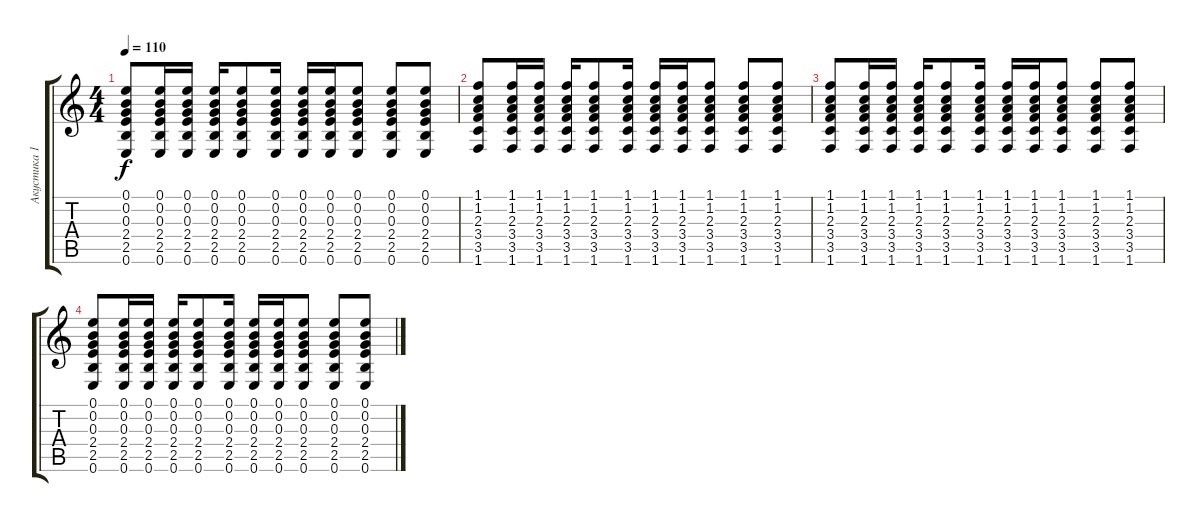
\track ("Акустика 1" "Акустика 1") {instrument acousticguitarnylon}
\staff {score tabs}
\tuning (E4 B3 G3 D3 A2 E2) {hide}
\ts (4 4)
\tempo 110
\clef g2
\ks c
(0.1 0.2 0.3 2.4 2.5 0.6).8{dy f} (0.1 0.2 0.3 2.4 2.5 0.6).16 (0.1 0.2 0.3 2.4 2.5 0.6).16 (0.1 0.2 0.3 2.4 2.5 0.6).16 (0.1 0.2 0.3 2.4 2.5 0.6).8 (0.1 0.2 0.3 2.4 2.5 0.6).16 (0.1 0.2 0.3 2.4 2.5 0.6).16 (0.1 0.2 0.3 2.4 2.5 0.6).16 (0.1 0.2 0.3 2.4 2.5 0.6).8 (0.1 0.2 0.3 2.4 2.5 0.6).8 (0.1 0.2 0.3 2.4 2.5 0.6).8 |
(1.1 1.2 2.3 3.4 3.5 1.6).8 (1.1 1.2 2.3 3.4 3.5 1.6).16 (1.1 1.2 2.3 3.4 3.5 1.6).16 (1.1 1.2 2.3 3.4 3.5 1.6).16 (1.1 1.2 2.3 3.4 3.5 1.6).8 (1.1 1.2 2.3 3.4 3.5 1.6).16 (1.1 1.2 2.3 3.4 3.5 1.6).16 (1.1 1.2 2.3 3.4 3.5 1.6).16 (1.1 1.2 2.3 3.4 3.5 1.6).8 (1.1 1.2 2.3 3.4 3.5 1.6).8 (1.1 1.2 2.3 3.4 3.5 1.6).8 |
(1.1 1.2 2.3 3.4 3.5 1.6).8 (1.1 1.2 2.3 3.4 3.5 1.6).16{volume 0} (1.1 1.2 2.3 3.4 3.5 1.6).16 (1.1 1.2 2.3 3.4 3.5 1.6).16 (1.1 1.2 2.3 3.4 3.5 1.6).8 (1.1 1.2 2.3 3.4 3.5 1.6).16 (1.1 1.2 2.3 3.4 3.5 1.6).16 (1.1 1.2 2.3 3.4 3.5 1.6).16 (1.1 1.2 2.3 3.4 3.5 1.6).8 (1.1 1.2 2.3 3.4 3.5 1.6).8 (1.1 1.2 2.3 3.4 3.5 1.6).8 |
(0.1 0.2 0.3 2.4 2.5 0.6).8 (0.1 0.2 0.3 2.4 2.5 0.6).16 (0.1 0.2 0.3 2.4 2.5 0.6).16 (0.1 0.2 0.3 2.4 2.5 0.6).16 (0.1 0.2 0.3 2.4 2.5 0.6).8 (0.1 0.2 0.3 2.4 2.5 0.6).16 (0.1 0.2 0.3 2.4 2.5 0.6).16 (0.1 0.2 0.3 2.4 2.5 0.6).16 (0.1 0.2 0.3 2.4 2.5 0.6).8 (0.1 0.2 0.3 2.4 2.5 0.6).8 (0.1 0.2 0.3 2.4 2.5 0.6).8
